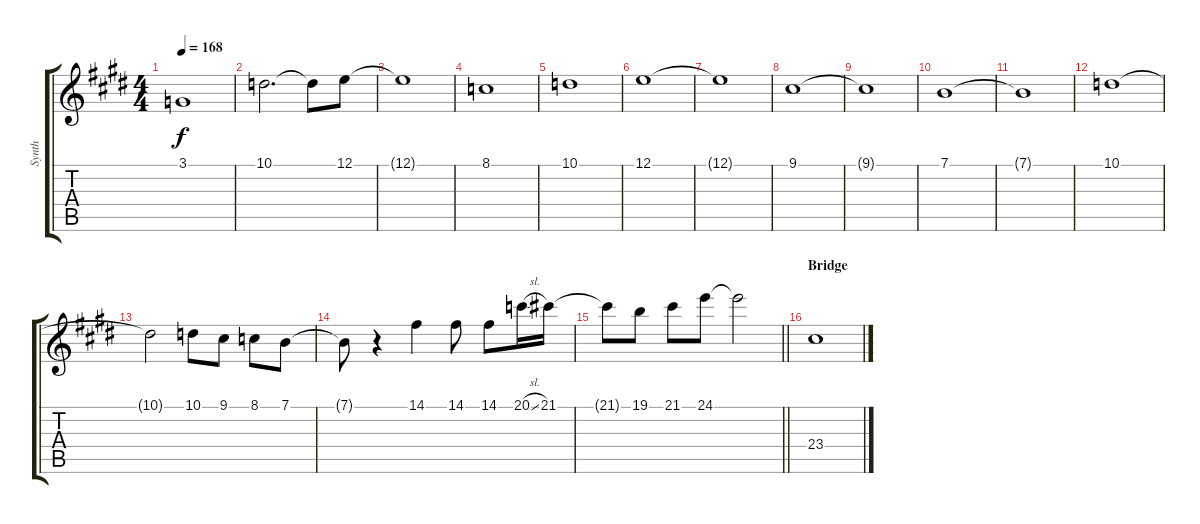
\track ("Synth" "Synth") {instrument tremolostrings}
\staff {score tabs}
\tuning (E4 B3 G3 D3 A2 E2) {hide}
\ts (4 4)
\tempo 168
\clef g2
\ks e
3.1{t}.1{dy f} |
10.1.2{d} 10.1{t}.8 12.1.8 |
12.1{t}.1 |
8.1.1 |
10.1.1 |
12.1.1 |
12.1{t}.1 |
9.1.1 |
9.1{t}.1 |
7.1.1 |
7.1{t}.1 |
10.1.1 |
10.1{t}.2 10.1.8 9.1.8 8.1.8 7.1.8 |
7.1{t}.8 r.4 14.1.4 14.1.8 14.1.8 20.1{sl}.16 21.1.16 |
\barLineRight lightlight
21.1{t}.8 19.1.8 21.1.8 24.1.8 24.1{t}.2 |
\section ("" "Bridge")
23.4.1
